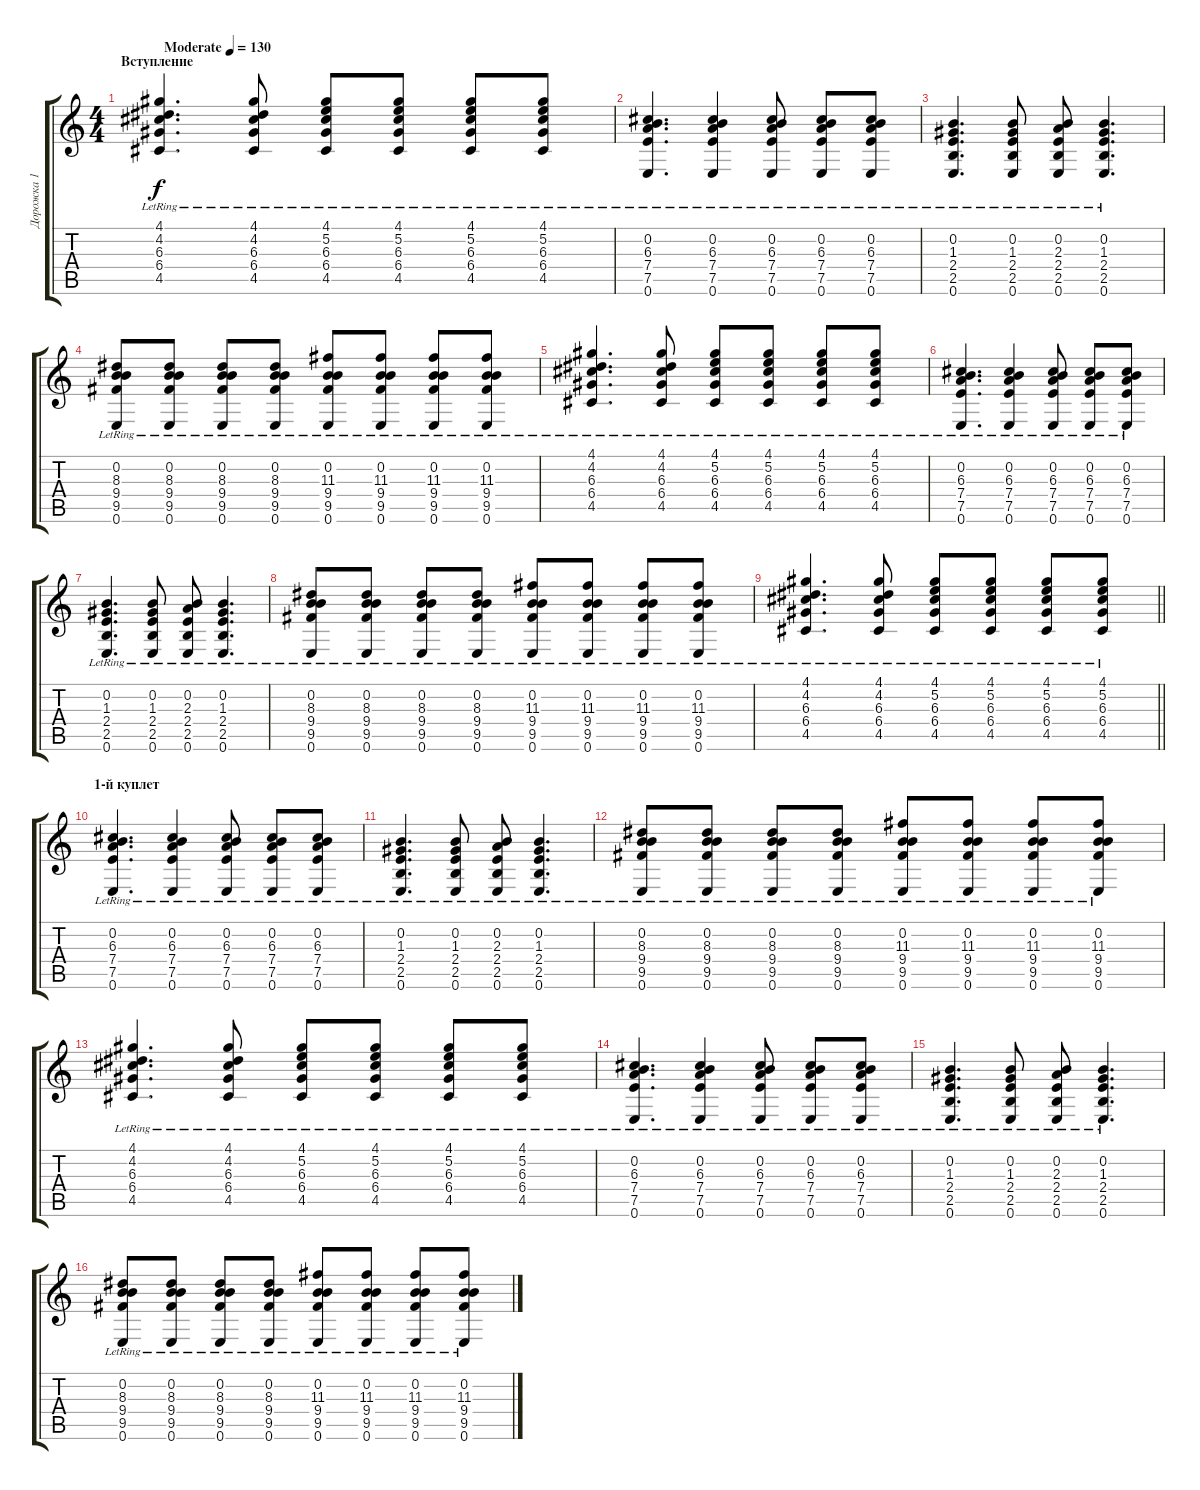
\track ("Дорожка 1" "Дорожка 1") {instrument acousticguitarnylon}
\staff {score tabs}
\tuning (E4 B3 G3 D3 A2 E2) {hide}
\ts (4 4)
\section ("" "Вступление")
\tempo (130 "Moderate")
\clef g2
\ks c
(4.1{lr} 4.2{lr} 6.3{lr} 6.4{lr} 4.5{lr}).4{d dy f instrument acousticguitarnylon} (4.1{lr} 4.2{lr} 6.3{lr} 6.4{lr} 4.5{lr}).8 (4.1{lr} 5.2{lr} 6.3{lr} 6.4{lr} 4.5{lr}).8 (4.1{lr} 5.2{lr} 6.3{lr} 6.4{lr} 4.5{lr}).8 (4.1{lr} 5.2{lr} 6.3{lr} 6.4{lr} 4.5{lr}).8 (4.1{lr} 5.2{lr} 6.3{lr} 6.4{lr} 4.5{lr}).8 |
(0.2{lr} 6.3{lr} 7.4{lr} 7.5{lr} 0.6{lr}).4{d} (0.2{lr} 6.3{lr} 7.4{lr} 7.5{lr} 0.6{lr}).4 (0.2{lr} 6.3{lr} 7.4{lr} 7.5{lr} 0.6{lr}).8 (0.2{lr} 6.3{lr} 7.4{lr} 7.5{lr} 0.6{lr}).8 (0.2{lr} 6.3{lr} 7.4{lr} 7.5{lr} 0.6{lr}).8 |
(0.2{lr} 1.3{lr} 2.4{lr} 2.5{lr} 0.6{lr}).4{d} (0.2{lr} 1.3{lr} 2.4{lr} 2.5{lr} 0.6{lr}).8 (0.2{lr} 2.3{lr} 2.4{lr} 2.5{lr} 0.6{lr}).8 (0.2{lr} 1.3{lr} 2.4{lr} 2.5{lr} 0.6{lr}).4{d} |
(0.2{lr} 8.3{lr} 9.4{lr} 9.5{lr} 0.6{lr}).8 (0.2{lr} 8.3{lr} 9.4{lr} 9.5{lr} 0.6{lr}).8 (0.2{lr} 8.3{lr} 9.4{lr} 9.5{lr} 0.6{lr}).8 (0.2{lr} 8.3{lr} 9.4{lr} 9.5{lr} 0.6{lr}).8 (0.2{lr} 11.3{lr} 9.4{lr} 9.5{lr} 0.6{lr}).8 (0.2{lr} 11.3{lr} 9.4{lr} 9.5{lr} 0.6{lr}).8 (0.2{lr} 11.3{lr} 9.4{lr} 9.5{lr} 0.6{lr}).8 (0.2{lr} 11.3{lr} 9.4{lr} 9.5{lr} 0.6{lr}).8 |
(4.1{lr} 4.2{lr} 6.3{lr} 6.4{lr} 4.5{lr}).4{d} (4.1{lr} 4.2{lr} 6.3{lr} 6.4{lr} 4.5{lr}).8 (4.1{lr} 5.2{lr} 6.3{lr} 6.4{lr} 4.5{lr}).8 (4.1{lr} 5.2{lr} 6.3{lr} 6.4{lr} 4.5{lr}).8 (4.1{lr} 5.2{lr} 6.3{lr} 6.4{lr} 4.5{lr}).8 (4.1{lr} 5.2{lr} 6.3{lr} 6.4{lr} 4.5{lr}).8 |
(0.2{lr} 6.3{lr} 7.4{lr} 7.5{lr} 0.6{lr}).4{d} (0.2{lr} 6.3{lr} 7.4{lr} 7.5{lr} 0.6{lr}).4 (0.2{lr} 6.3{lr} 7.4{lr} 7.5{lr} 0.6{lr}).8 (0.2{lr} 6.3{lr} 7.4{lr} 7.5{lr} 0.6{lr}).8 (0.2{lr} 6.3{lr} 7.4{lr} 7.5{lr} 0.6{lr}).8 |
(0.2{lr} 1.3{lr} 2.4{lr} 2.5{lr} 0.6{lr}).4{d} (0.2{lr} 1.3{lr} 2.4{lr} 2.5{lr} 0.6{lr}).8 (0.2{lr} 2.3{lr} 2.4{lr} 2.5{lr} 0.6{lr}).8 (0.2{lr} 1.3{lr} 2.4{lr} 2.5{lr} 0.6{lr}).4{d} |
(0.2{lr} 8.3{lr} 9.4{lr} 9.5{lr} 0.6{lr}).8 (0.2{lr} 8.3{lr} 9.4{lr} 9.5{lr} 0.6{lr}).8 (0.2{lr} 8.3{lr} 9.4{lr} 9.5{lr} 0.6{lr}).8 (0.2{lr} 8.3{lr} 9.4{lr} 9.5{lr} 0.6{lr}).8 (0.2{lr} 11.3{lr} 9.4{lr} 9.5{lr} 0.6{lr}).8 (0.2{lr} 11.3{lr} 9.4{lr} 9.5{lr} 0.6{lr}).8 (0.2{lr} 11.3{lr} 9.4{lr} 9.5{lr} 0.6{lr}).8 (0.2{lr} 11.3{lr} 9.4{lr} 9.5{lr} 0.6{lr}).8 |
\barLineRight lightlight
(4.1{lr} 4.2{lr} 6.3{lr} 6.4{lr} 4.5{lr}).4{d} (4.1{lr} 4.2{lr} 6.3{lr} 6.4{lr} 4.5{lr}).8 (4.1{lr} 5.2{lr} 6.3{lr} 6.4{lr} 4.5{lr}).8 (4.1{lr} 5.2{lr} 6.3{lr} 6.4{lr} 4.5{lr}).8 (4.1{lr} 5.2{lr} 6.3{lr} 6.4{lr} 4.5{lr}).8 (4.1{lr} 5.2{lr} 6.3{lr} 6.4{lr} 4.5{lr}).8 |
\section ("" "1-й куплет")
(0.2{lr} 6.3{lr} 7.4{lr} 7.5{lr} 0.6{lr}).4{d} (0.2{lr} 6.3{lr} 7.4{lr} 7.5{lr} 0.6{lr}).4 (0.2{lr} 6.3{lr} 7.4{lr} 7.5{lr} 0.6{lr}).8 (0.2{lr} 6.3{lr} 7.4{lr} 7.5{lr} 0.6{lr}).8 (0.2{lr} 6.3{lr} 7.4{lr} 7.5{lr} 0.6{lr}).8 |
(0.2{lr} 1.3{lr} 2.4{lr} 2.5{lr} 0.6{lr}).4{d} (0.2{lr} 1.3{lr} 2.4{lr} 2.5{lr} 0.6{lr}).8 (0.2{lr} 2.3{lr} 2.4{lr} 2.5{lr} 0.6{lr}).8 (0.2{lr} 1.3{lr} 2.4{lr} 2.5{lr} 0.6{lr}).4{d} |
(0.2{lr} 8.3{lr} 9.4{lr} 9.5{lr} 0.6{lr}).8 (0.2{lr} 8.3{lr} 9.4{lr} 9.5{lr} 0.6{lr}).8 (0.2{lr} 8.3{lr} 9.4{lr} 9.5{lr} 0.6{lr}).8 (0.2{lr} 8.3{lr} 9.4{lr} 9.5{lr} 0.6{lr}).8 (0.2{lr} 11.3{lr} 9.4{lr} 9.5{lr} 0.6{lr}).8 (0.2{lr} 11.3{lr} 9.4{lr} 9.5{lr} 0.6{lr}).8 (0.2{lr} 11.3{lr} 9.4{lr} 9.5{lr} 0.6{lr}).8 (0.2{lr} 11.3{lr} 9.4{lr} 9.5{lr} 0.6{lr}).8 |
(4.1{lr} 4.2{lr} 6.3{lr} 6.4{lr} 4.5{lr}).4{d} (4.1{lr} 4.2{lr} 6.3{lr} 6.4{lr} 4.5{lr}).8 (4.1{lr} 5.2{lr} 6.3{lr} 6.4{lr} 4.5{lr}).8 (4.1{lr} 5.2{lr} 6.3{lr} 6.4{lr} 4.5{lr}).8 (4.1{lr} 5.2{lr} 6.3{lr} 6.4{lr} 4.5{lr}).8 (4.1{lr} 5.2{lr} 6.3{lr} 6.4{lr} 4.5{lr}).8 |
(0.2{lr} 6.3{lr} 7.4{lr} 7.5{lr} 0.6{lr}).4{d} (0.2{lr} 6.3{lr} 7.4{lr} 7.5{lr} 0.6{lr}).4 (0.2{lr} 6.3{lr} 7.4{lr} 7.5{lr} 0.6{lr}).8 (0.2{lr} 6.3{lr} 7.4{lr} 7.5{lr} 0.6{lr}).8 (0.2{lr} 6.3{lr} 7.4{lr} 7.5{lr} 0.6{lr}).8 |
(0.2{lr} 1.3{lr} 2.4{lr} 2.5{lr} 0.6{lr}).4{d} (0.2{lr} 1.3{lr} 2.4{lr} 2.5{lr} 0.6{lr}).8 (0.2{lr} 2.3{lr} 2.4{lr} 2.5{lr} 0.6{lr}).8 (0.2{lr} 1.3{lr} 2.4{lr} 2.5{lr} 0.6{lr}).4{d} |
(0.2{lr} 8.3{lr} 9.4{lr} 9.5{lr} 0.6{lr}).8 (0.2{lr} 8.3{lr} 9.4{lr} 9.5{lr} 0.6{lr}).8 (0.2{lr} 8.3{lr} 9.4{lr} 9.5{lr} 0.6{lr}).8 (0.2{lr} 8.3{lr} 9.4{lr} 9.5{lr} 0.6{lr}).8 (0.2{lr} 11.3{lr} 9.4{lr} 9.5{lr} 0.6{lr}).8 (0.2{lr} 11.3{lr} 9.4{lr} 9.5{lr} 0.6{lr}).8 (0.2{lr} 11.3{lr} 9.4{lr} 9.5{lr} 0.6{lr}).8 (0.2{lr} 11.3{lr} 9.4{lr} 9.5{lr} 0.6{lr}).8
